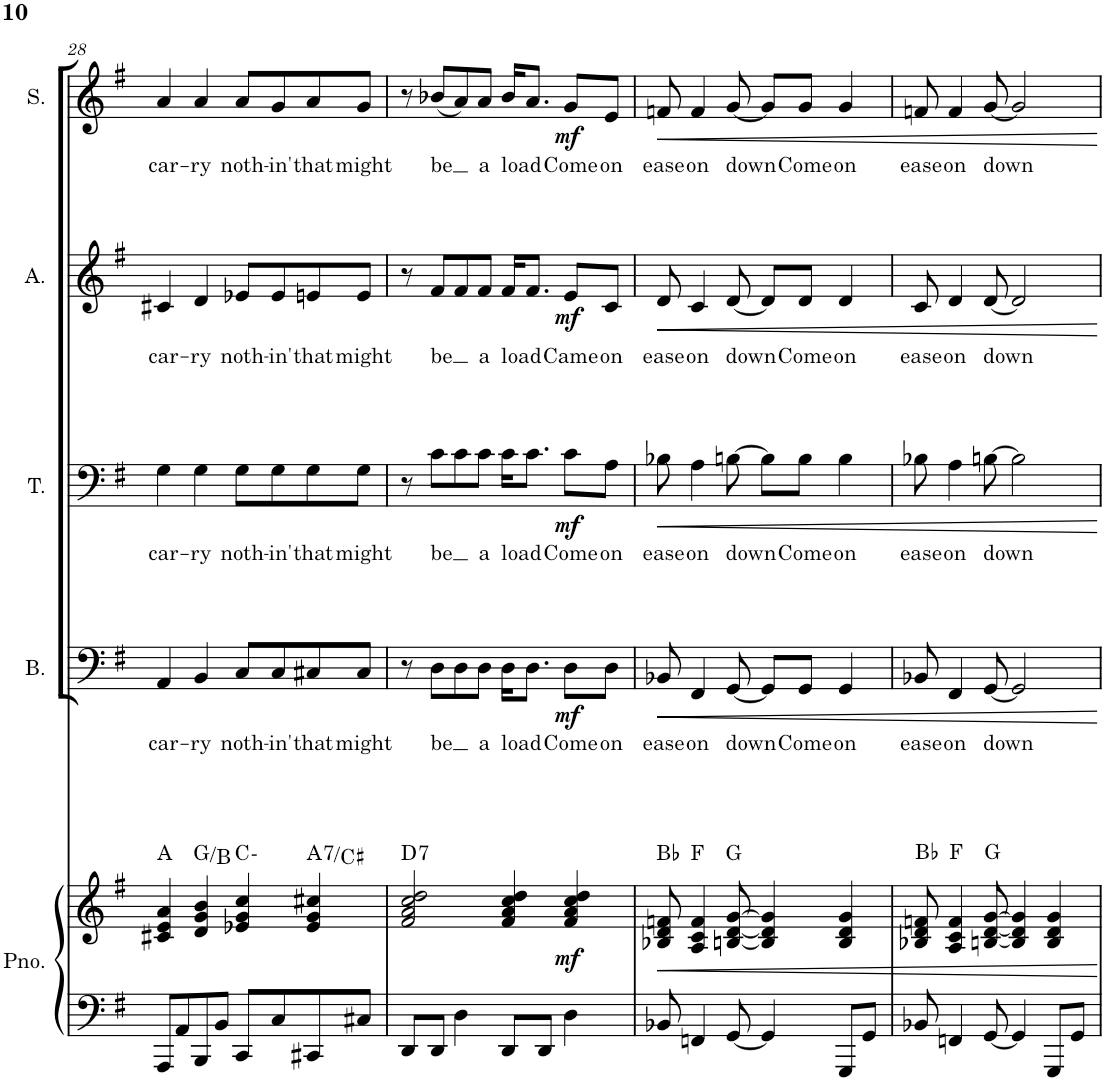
**kern	**kern	**dynam	**harte	**kern	**text	**dynam	**kern	**text	**dynam	**kern	**text	**dynam	**kern	**text	**dynam
*part5	*part5	*part5	*part5	*part4	*part4	*part4	*part3	*part3	*part3	*part2	*part2	*part2	*part1	*part1	*part1
*staff6	*staff5	*staff5/6	*	*staff4	*staff4	*staff4	*staff3	*staff3	*staff3	*staff2	*staff2	*staff2	*staff1	*staff1	*staff1
*I"Piano	*	*	*	*I"Bass	*	*	*I"Tenor	*	*	*I"Alto	*	*	*I"Soprano	*	*
*I'Pno.	*	*	*	*I'B.	*	*	*I'T.	*	*	*I'A.	*	*	*I'S.	*	*
!!LO:PB:g=z
*clefF4	*clefG2	*	*	*clefF4	*	*	*clefF4	*	*	*clefG2	*	*	*clefG2	*	*
*k[f#]	*k[f#]	*	*	*k[f#]	*	*	*k[f#]	*	*	*k[f#]	*	*	*k[f#]	*	*
*M4/4	*M4/4	*	*	*M4/4	*	*	*M4/4	*	*	*M4/4	*	*	*M4/4	*	*
=28	=28	=28	=28	=28	=28	=28	=28	=28	=28	=28	=28	=28	=28	=28	=28
!	!	!	!	!	!LO:LY:b	!	!	!LO:LY:b	!	!	!LO:LY:b	!	!	!LO:LY:b	!
8AAA/L	4c#X/ 4e/ 4a/	.	A:maj	4AA/	car-	.	4G\	car-	.	4c#X/	car-	.	4a/	car-	.
8AA/	.	.	.	.	.	.	.	.	.	.	.	.	.	.	.
!	!	!	!	!	!LO:LY:b	!	!	!LO:LY:b	!	!	!LO:LY:b	!	!	!LO:LY:b	!
8BBB/	4d/ 4g/ 4b/	.	G:maj/3	4BB/	-ry	.	4G\	-ry	.	4d/	-ry	.	4a/	-ry	.
8BB/J	.	.	.	.	.	.	.	.	.	.	.	.	.	.	.
!	!	!	!	!	!LO:LY:b	!	!	!LO:LY:b	!	!	!LO:LY:b	!	!	!LO:LY:b	!
8CC/L	4e-X/ 4g/ 4cc/	.	C:min	8C/L	noth-	.	8G\L	noth-	.	8e-X/L	noth-	.	8a/L	noth-	.
!	!	!	!	!	!LO:LY:b	!	!	!LO:LY:b	!	!	!LO:LY:b	!	!	!LO:LY:b	!
8C/	.	.	.	8C/	-in'	.	8G\	-in'	.	8e-/	-in'	.	8g/	-in'	.
!	!	!	!LO:H:kt=7	!	!LO:LY:b	!	!	!LO:LY:b	!	!	!LO:LY:b	!	!	!LO:LY:b	!
8CC#X/	4e-/ 4g/ 4cc#X/	.	A:7/3	8C#X/	that	.	8G\	that	.	8en/	that	.	8a/	that	.
!	!	!	!	!	!LO:LY:b	!	!	!LO:LY:b	!	!	!LO:LY:b	!	!	!LO:LY:b	!
8C#X/J	.	.	.	8C#/J	might	.	8G\J	might	.	8e/J	might	.	8g/J	might	.
=29	=29	=29	=29	=29	=29	=29	=29	=29	=29	=29	=29	=29	=29	=29	=29
!	!	!	!LO:H:kt=7	!	!	!	!	!	!	!	!	!	!	!	!
8DD/L	2f#/ 2a/ 2cc/ 2dd/	.	D:7	8r	.	.	8r	.	.	8r	.	.	8r	.	.
!	!	!	!	!	!LO:LY:b	!	!	!LO:LY:b	!	!	!LO:LY:b	!	!	!LO:LY:b	!
8DD/J	.	.	.	8D\L	be	.	8c\L	be	.	8f#/L	be	.	(8b-X/L	be	.
4D\	.	.	.	8D\	.	.	8c\	.	.	8f#/	.	.	8a/)	.	.
!	!	!	!	!	!LO:LY:b	!	!	!LO:LY:b	!	!	!LO:LY:b	!	!	!LO:LY:b	!
.	.	.	.	8D\J	a	.	8c\J	a	.	8f#/J	a	.	8a/J	a	.
!	!	!	!	!	!LO:LY:b	!	!	!LO:LY:b	!	!	!LO:LY:b	!	!	!LO:LY:b	!
8DD/L	4f#/ 4a/ 4cc/ 4dd/	.	.	16D\KL	load	.	16c\KL	load	.	16f#/KL	load	.	16b-/KL	load	.
.	.	.	.	8.D\J	.	.	8.c\J	.	.	8.f#/J	.	.	8.a/J	.	.
8DD/J	.	.	.	.	.	.	.	.	.	.	.	.	.	.	.
!	!	!LO:DY:b	!	!	!LO:LY:b	!LO:DY:b	!	!LO:LY:b	!LO:DY:b	!	!LO:LY:b	!LO:DY:b	!	!LO:LY:b	!LO:DY:b
4D\	4f#/ 4a/ 4cc/ 4dd/	mf	.	8D\L	Come	mf	8c\L	Come	mf	8e/L	Came	mf	8g/L	Come	mf
!	!	!	!	!	!LO:LY:b	!	!	!LO:LY:b	!	!	!LO:LY:b	!	!	!LO:LY:b	!
.	.	.	.	8D\J	on	.	8A\J	on	.	8c/J	on	.	8e/J	on	.
=30	=30	=30	=30	=30	=30	=30	=30	=30	=30	=30	=30	=30	=30	=30	=30
!	!	!	!	!	!LO:LY:b	!	!	!LO:LY:b	!	!	!LO:LY:b	!	!	!LO:LY:b	!
8BB-X/	8B-X/ 8d/ 8fn/	.	Bb:maj	8BB-X/	ease	.	8B-X\	ease	.	8d/	ease	.	8fn/	ease	.
!	!	!	!	!	!LO:LY:b	!	!	!LO:LY:b	!	!	!LO:LY:b	!	!	!LO:LY:b	!
4FFn/	4A/ 4c/ 4f/	.	F:maj	4FF#/	on	.	4A\	on	.	4c/	on	.	4f/	on	.
!	!	!	!	!	!LO:LY:b	!	!	!LO:LY:b	!	!	!LO:LY:b	!	!	!LO:LY:b	!
[8GG/	[8Bn/ [8d/ [8g/	.	G:maj	[8GG/	down	.	[8Bn\	down	.	[8d/	down	.	[8g/	down	.
4GG/]	4B/] 4d/] 4g/]	.	.	8GG/L]	.	.	8B\L]	.	.	8d/L]	.	.	8g/L]	.	.
!	!	!	!	!	!LO:LY:b	!	!	!LO:LY:b	!	!	!LO:LY:b	!	!	!LO:LY:b	!
.	.	.	.	8GG/J	Come	.	8B\J	Come	.	8d/J	Come	.	8g/J	Come	.
!	!	!	!	!	!LO:LY:b	!	!	!LO:LY:b	!	!	!LO:LY:b	!	!	!LO:LY:b	!
8GGG/L	4B/ 4d/ 4g/	.	.	4GG/	on	.	4B\	on	.	4d/	on	.	4g/	on	.
8GG/J	.	.	.	.	.	.	.	.	.	.	.	.	.	.	.
=31	=31	=31	=31	=31	=31	=31	=31	=31	=31	=31	=31	=31	=31	=31	=31
!	!	!	!	!	!LO:LY:b	!	!	!LO:LY:b	!	!	!LO:LY:b	!	!	!LO:LY:b	!
8BB-X/	8B-X/ 8d/ 8fn/	.	Bb:maj	8BB-X/	ease	.	8B-X\	ease	.	8c/	ease	.	8fn/	ease	.
!	!	!	!	!	!LO:LY:b	!	!	!LO:LY:b	!	!	!LO:LY:b	!	!	!LO:LY:b	!
4FFn/	4A/ 4c/ 4f/	.	F:maj	4FF#/	on	.	4A\	on	.	4d/	on	.	4f/	on	.
!	!	!	!	!	!LO:LY:b	!	!	!LO:LY:b	!	!	!LO:LY:b	!	!	!LO:LY:b	!
[8GG/	[8Bn/ [8d/ [8g/	.	G:maj	[8GG/	down	.	[8Bn\	down	.	[8d/	down	.	[8g/	down	.
4GG/]	4B/] 4d/] 4g/]	.	.	2GG/]	.	.	2B\]	.	.	2d/]	.	.	2g/]	.	.
8GGG/L	4B/ 4d/ 4g/	.	.	.	.	.	.	.	.	.	.	.	.	.	.
8GG/J	.	.	.	.	.	.	.	.	.	.	.	.	.	.	.
=	=	=	=	=	=	=	=	=	=	=	=	=	=	=	=
*-	*-	*-	*-	*-	*-	*-	*-	*-	*-	*-	*-	*-	*-	*-	*-
